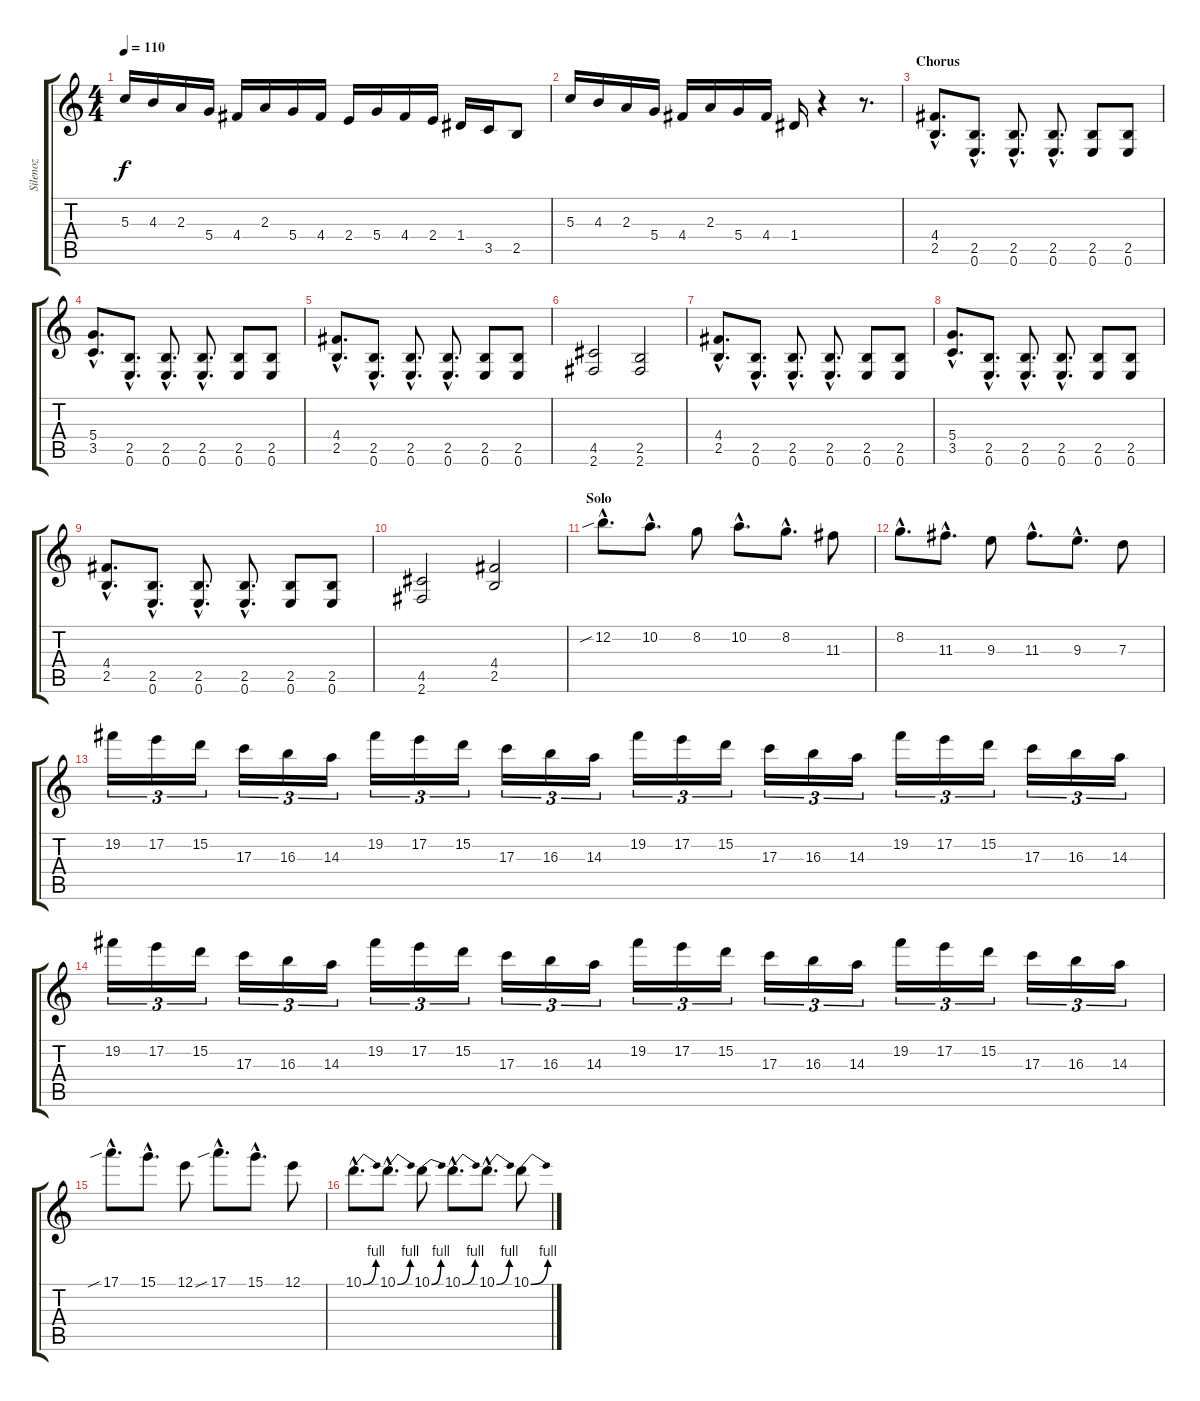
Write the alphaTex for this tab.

\track ("Silenoz" "Silenoz") {instrument distortionguitar}
\staff {score tabs}
\tuning (E4 B3 G3 D3 A2 E2) {hide}
\ts (4 4)
\tempo 110
\clef g2
\ks c
5.3.16{dy f} 4.3.16 2.3.16 5.4.16 4.4.16 2.3.16 5.4.16 4.4.16 2.4.16 5.4.16 4.4.16 2.4.16 1.4.16 3.5.16 2.5.8 |
5.3.16 4.3.16 2.3.16 5.4.16 4.4.16 2.3.16 5.4.16 4.4.16 1.4.16 r.4 r.8{d} |
\section ("" "Chorus")
(4.4{hac} 2.5{hac}).8{d} (2.5{hac} 0.6{hac}).8{d} (2.5{hac} 0.6{hac}).8{d} (2.5{hac} 0.6{hac}).8{d} (2.5 0.6).8 (2.5 0.6).8 |
(5.4{hac} 3.5{hac}).8{d} (2.5{hac} 0.6{hac}).8{d} (2.5{hac} 0.6{hac}).8{d} (2.5{hac} 0.6{hac}).8{d} (2.5 0.6).8 (2.5 0.6).8 |
(4.4{hac} 2.5{hac}).8{d} (2.5{hac} 0.6{hac}).8{d} (2.5{hac} 0.6{hac}).8{d} (2.5{hac} 0.6{hac}).8{d} (2.5 0.6).8 (2.5 0.6).8 |
(4.5 2.6).2 (2.5 2.6).2 |
(4.4{hac} 2.5{hac}).8{d} (2.5{hac} 0.6{hac}).8{d} (2.5{hac} 0.6{hac}).8{d} (2.5{hac} 0.6{hac}).8{d} (2.5 0.6).8 (2.5 0.6).8 |
(5.4{hac} 3.5{hac}).8{d} (2.5{hac} 0.6{hac}).8{d} (2.5{hac} 0.6{hac}).8{d} (2.5{hac} 0.6{hac}).8{d} (2.5 0.6).8 (2.5 0.6).8 |
(4.4{hac} 2.5{hac}).8{d} (2.5{hac} 0.6{hac}).8{d} (2.5{hac} 0.6{hac}).8{d} (2.5{hac} 0.6{hac}).8{d} (2.5 0.6).8 (2.5 0.6).8 |
(4.5 2.6).2 (4.4 2.5).2 |
\section ("" "Solo")
12.2{sib hac}.8{d} 10.2{hac}.8{d} 8.2.8 10.2{hac}.8{d} 8.2{hac}.8{d} 11.3.8 |
8.2{hac}.8{d} 11.3{hac}.8{d} 9.3.8 11.3{hac}.8{d} 9.3{hac}.8{d} 7.3.8 |
19.2.16{tu (3 2)} 17.2.16{tu (3 2)} 15.2.16{tu (3 2)} 17.3.16{tu (3 2)} 16.3.16{tu (3 2)} 14.3.16{tu (3 2)} 19.2.16{tu (3 2)} 17.2.16{tu (3 2)} 15.2.16{tu (3 2)} 17.3.16{tu (3 2)} 16.3.16{tu (3 2)} 14.3.16{tu (3 2)} 19.2.16{tu (3 2)} 17.2.16{tu (3 2)} 15.2.16{tu (3 2)} 17.3.16{tu (3 2)} 16.3.16{tu (3 2)} 14.3.16{tu (3 2)} 19.2.16{tu (3 2)} 17.2.16{tu (3 2)} 15.2.16{tu (3 2)} 17.3.16{tu (3 2)} 16.3.16{tu (3 2)} 14.3.16{tu (3 2)} |
19.2.16{tu (3 2)} 17.2.16{tu (3 2)} 15.2.16{tu (3 2)} 17.3.16{tu (3 2)} 16.3.16{tu (3 2)} 14.3.16{tu (3 2)} 19.2.16{tu (3 2)} 17.2.16{tu (3 2)} 15.2.16{tu (3 2)} 17.3.16{tu (3 2)} 16.3.16{tu (3 2)} 14.3.16{tu (3 2)} 19.2.16{tu (3 2)} 17.2.16{tu (3 2)} 15.2.16{tu (3 2)} 17.3.16{tu (3 2)} 16.3.16{tu (3 2)} 14.3.16{tu (3 2)} 19.2.16{tu (3 2)} 17.2.16{tu (3 2)} 15.2.16{tu (3 2)} 17.3.16{tu (3 2)} 16.3.16{tu (3 2)} 14.3.16{tu (3 2)} |
17.1{sib hac}.8{d} 15.1{hac}.8{d} 12.1.8 17.1{sib hac}.8{d} 15.1{hac}.8{d} 12.1.8 |
10.1{be (bend 0 0 60 4) hac}.8{d} 10.1{be (bend 0 0 60 4) hac}.8{d} 10.1{be (bend 0 0 60 4)}.8 10.1{be (bend 0 0 60 4) hac}.8{d} 10.1{be (bend 0 0 60 4) hac}.8{d} 10.1{be (bend 0 0 60 4)}.8
